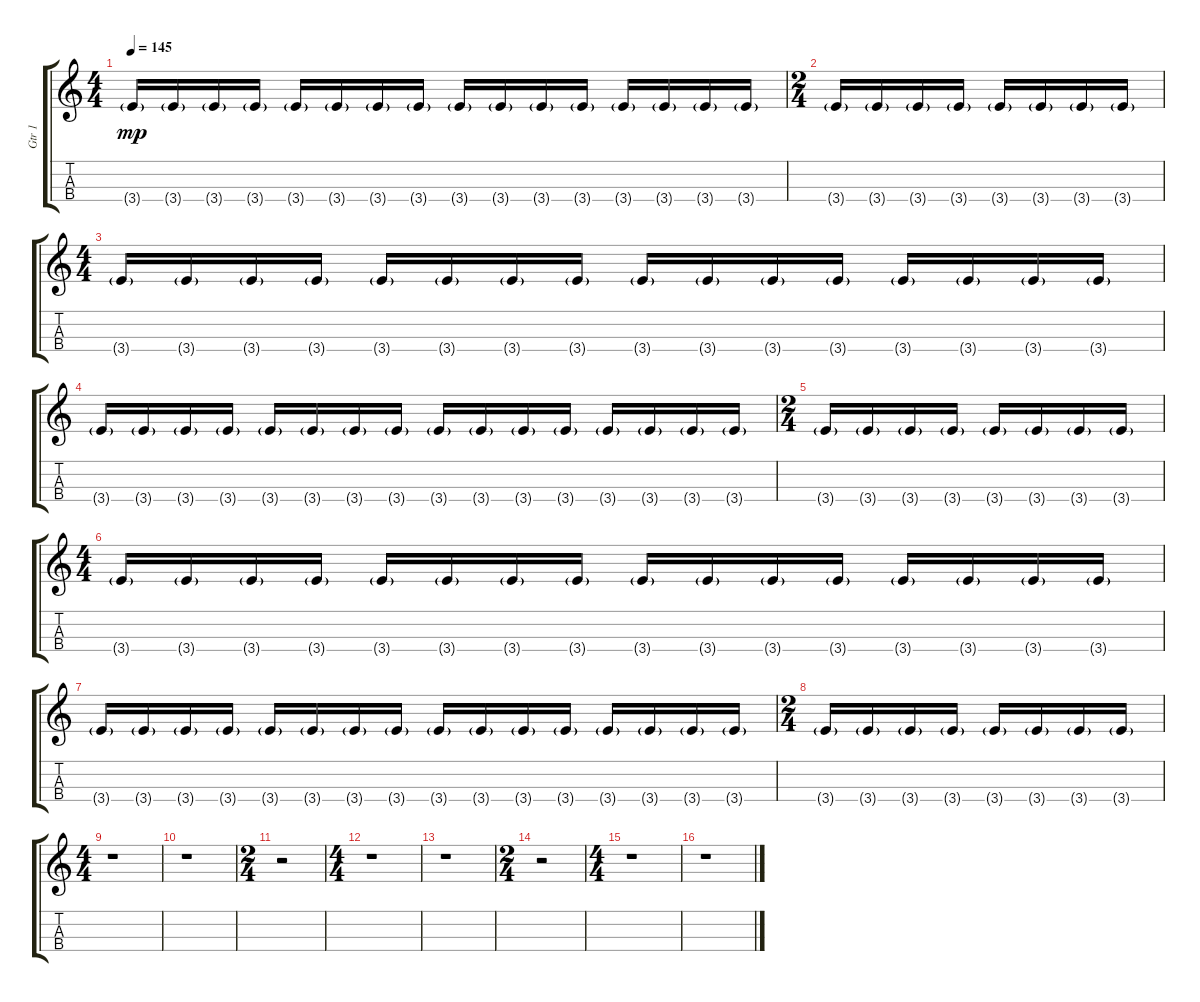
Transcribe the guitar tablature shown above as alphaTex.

\track ("Gtr 1" "Gtr 1") {instrument distortionguitar}
\staff {score tabs}
\tuning (Eb4 Bb3 Gb3 Db3) {hide}
\ts (4 4)
\tempo 145
\clef g2
\ks c
3.4{g}.16{dy mp} 3.4{g}.16 3.4{g}.16 3.4{g}.16 3.4{g}.16 3.4{g}.16 3.4{g}.16 3.4{g}.16 3.4{g}.16 3.4{g}.16 3.4{g}.16 3.4{g}.16 3.4{g}.16 3.4{g}.16 3.4{g}.16 3.4{g}.16 |
\ts (2 4)
3.4{g}.16 3.4{g}.16 3.4{g}.16 3.4{g}.16 3.4{g}.16 3.4{g}.16 3.4{g}.16 3.4{g}.16 |
\ts (4 4)
3.4{g}.16 3.4{g}.16 3.4{g}.16 3.4{g}.16 3.4{g}.16 3.4{g}.16 3.4{g}.16 3.4{g}.16 3.4{g}.16 3.4{g}.16 3.4{g}.16 3.4{g}.16 3.4{g}.16 3.4{g}.16 3.4{g}.16 3.4{g}.16 |
3.4{g}.16 3.4{g}.16 3.4{g}.16 3.4{g}.16 3.4{g}.16 3.4{g}.16 3.4{g}.16 3.4{g}.16 3.4{g}.16 3.4{g}.16 3.4{g}.16 3.4{g}.16 3.4{g}.16 3.4{g}.16 3.4{g}.16 3.4{g}.16 |
\ts (2 4)
3.4{g}.16 3.4{g}.16 3.4{g}.16 3.4{g}.16 3.4{g}.16 3.4{g}.16 3.4{g}.16 3.4{g}.16 |
\ts (4 4)
3.4{g}.16 3.4{g}.16 3.4{g}.16 3.4{g}.16 3.4{g}.16 3.4{g}.16 3.4{g}.16 3.4{g}.16 3.4{g}.16 3.4{g}.16 3.4{g}.16 3.4{g}.16 3.4{g}.16 3.4{g}.16 3.4{g}.16 3.4{g}.16 |
3.4{g}.16 3.4{g}.16 3.4{g}.16 3.4{g}.16 3.4{g}.16 3.4{g}.16 3.4{g}.16 3.4{g}.16 3.4{g}.16 3.4{g}.16 3.4{g}.16 3.4{g}.16 3.4{g}.16 3.4{g}.16 3.4{g}.16 3.4{g}.16 |
\ts (2 4)
3.4{g}.16 3.4{g}.16 3.4{g}.16 3.4{g}.16 3.4{g}.16 3.4{g}.16 3.4{g}.16 3.4{g}.16 |
\ts (4 4)
r.1 |
r.1 |
\ts (2 4)
r.2 |
\ts (4 4)
r.1 |
r.1 |
\ts (2 4)
r.2 |
\ts (4 4)
r.1 |
r.1
